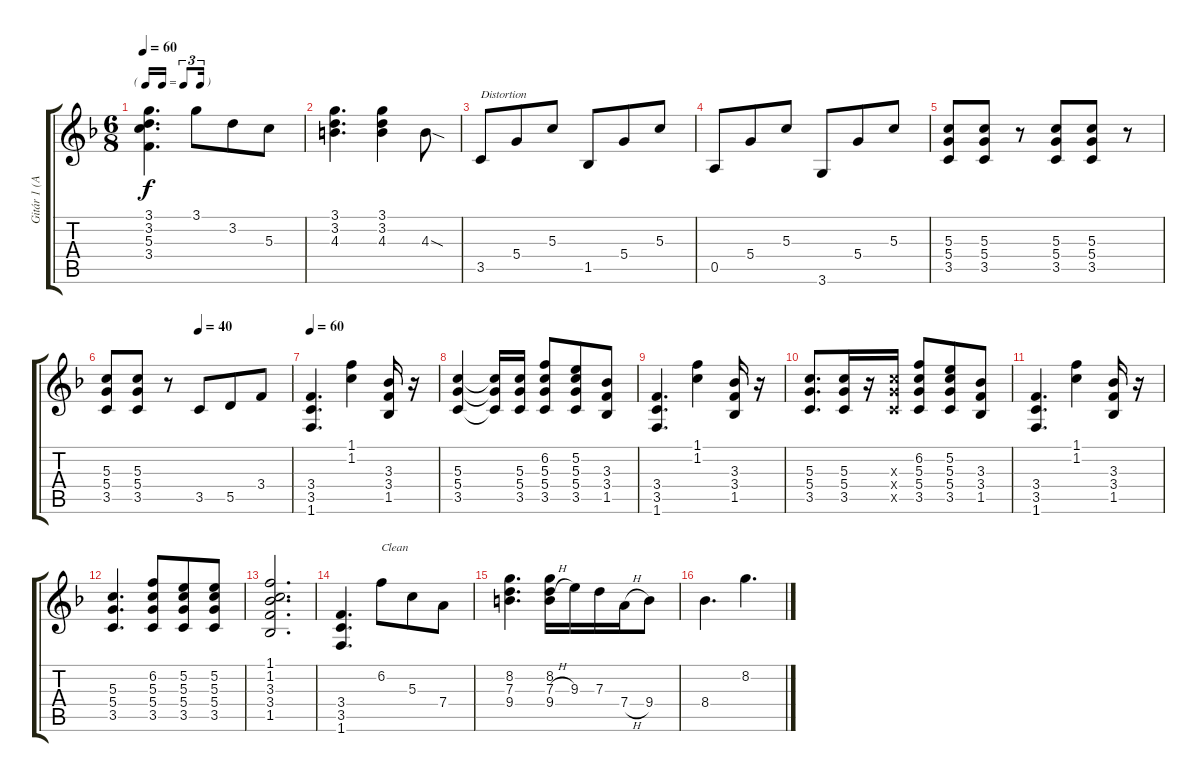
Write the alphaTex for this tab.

\track ("Gitár 1 (Adrian Vandenberg)" "Gitár 1 (A") {instrument distortionguitar}
\staff {score tabs}
\tuning (E4 B3 G3 D3 A2 E2) {hide}
\ts (6 8)
\tf triplet16th
\tempo 60
\clef g2
\ks f
(3.1 3.2 5.3 3.4).4{d dy f} 3.1.8 3.2.8 5.3.8 |
(3.1 3.2 4.3).4{d} (3.1 3.2 4.3).4 4.3{sod}.8 |
3.5.8{txt "Distortion" instrument distortionguitar} 5.4.8 5.3.8 1.5.8 5.4.8 5.3.8 |
0.5.8 5.4.8 5.3.8 3.6.8 5.4.8 5.3.8 |
(5.3 5.4 3.5).8 (5.3 5.4 3.5).8 r.8 (5.3 5.4 3.5).8 (5.3 5.4 3.5).8 r.8 |
\tempo (40 0.5)
(5.3 5.4 3.5).8 (5.3 5.4 3.5).8 r.8 3.5.8 5.5.8 3.4.8 |
\tempo 60
(3.4 3.5 1.6).4{d} (1.1 1.2).4 (3.3 3.4 1.5).16 r.16 |
(5.3 5.4 3.5).4 (5.3{t} 5.4{t} 3.5{t}).16 (5.3 5.4 3.5).16 (6.2 5.3 5.4 3.5).8 (5.2 5.3 5.4 3.5).8 (3.3 3.4 1.5).8 |
(3.4 3.5 1.6).4{d} (1.1 1.2).4 (3.3 3.4 1.5).16 r.16 |
(5.3 5.4 3.5).8{d} (5.3 5.4 3.5).16 r.16 (5.3{x} 5.4{x} 3.5{x}).16 (6.2 5.3 5.4 3.5).8 (5.2 5.3 5.4 3.5).8 (3.3 3.4 1.5).8 |
(3.4 3.5 1.6).4{d} (1.1 1.2).4 (3.3 3.4 1.5).16 r.16 |
(5.3 5.4 3.5).4{d} (6.2 5.3 5.4 3.5).8 (5.2 5.3 5.4 3.5).8 (5.2 5.3 5.4 3.5).8 |
(1.1 1.2 3.3 3.4 1.5).2{d} |
(3.4 3.5 1.6).4{d} 6.2.8{txt "Clean" instrument electricguitarjazz} 5.3.8 7.4.8 |
(8.2 7.3 9.4).4{d} (8.2 7.3{h} 9.4).16 9.3.16 7.3.16 7.4{h}.16 9.4.8 |
8.4.4{d} 8.2.4{d}
